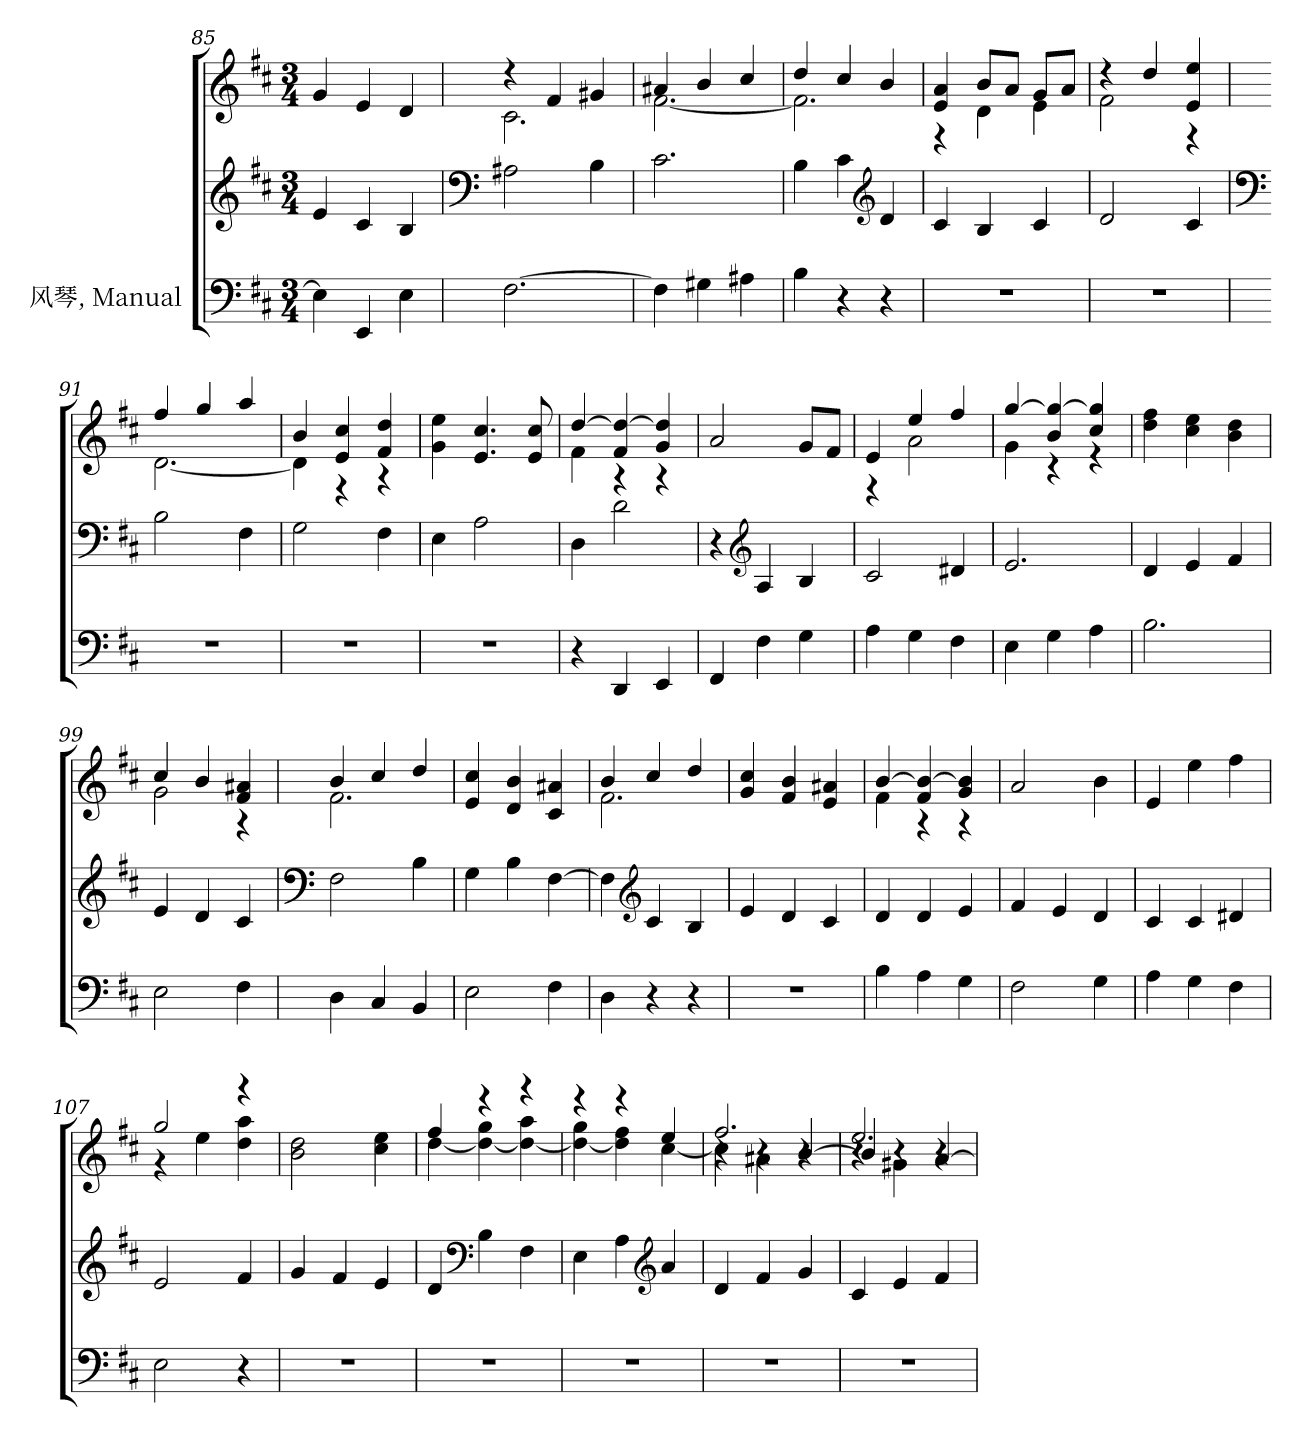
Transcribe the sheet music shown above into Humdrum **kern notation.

**kern	**kern	**kern
*part1	*part1	*part1
*staff3	*staff2	*staff1
*I"风琴, Manual	*	*
*clefF4	*clefG2	*clefG2
*k[f#c#]	*k[f#c#]	*k[f#c#]
*M3/4	*M3/4	*M3/4
=85	=85	=85
4E\]	4e/	4g/
4EE/	4c#/	4e/
4E\	4B/	4d/
=86	=86	=86
*	*clefF4	*
*	*	*^
[2.F#\	2A#X\	4r	2.c#\
.	.	4f#/	.
.	4B\	4g#X/	.
=87	=87	=87	=87
4F#\]	2.c#\	4a#X/	[2.f#\
4G#X\	.	4b/	.
4A#X\	.	4cc#/	.
=88	=88	=88	=88
4B\	4B\	4dd/	2.f#\]
4r	4c#\	4cc#/	.
*	*clefG2	*	*
4r	4d/	4b/	.
=89	=89	=89	=89
2.r	4c#/	4e/ 4a/	4r
.	4B/	8b/L	4d\
.	.	8a/J	.
.	4c#/	8g/L	4e\
.	.	8a/J	.
=90	=90	=90	=90
2.r	2d/	4r	2f#\
.	.	4dd/	.
.	4c#/	4e/ 4ee/	4r
!!LO:PB:g=z	!!
=91	=91	=91	=91
*	*clefF4	*	*
2.r	2B\	4ff#/	[2.d\
.	.	4gg/	.
.	4F#\	4aa/	.
=92	=92	=92	=92
2.r	2G\	4b/	4d\]
.	.	4e/ 4cc#/	4r
.	4F#\	4f#/ 4dd/	4r
*	*	*v	*v
=93	=93	=93
2.r	4E\	4g\ 4ee\
.	2A\	4.e/ 4.cc#/
.	.	8e/ 8cc#/
=94	=94	=94
*	*	*^
4r	4D\	[4dd/	4f#\
4DD/	2d\	4f#/ 4dd/_	4r
4EE/	.	4g/ 4dd/]	4r
*	*	*v	*v
=95	=95	=95
4FF#/	4r	2a/
*	*clefG2	*
4F#\	4A/	.
4G\	4B/	8g/L
.	.	8f#/J
=96	=96	=96
*	*	*^
4A\	2c#/	4e/	4r
4G\	.	4ee/	2a\
4F#\	4d#X/	4ff#/	.
=97	=97	=97	=97
4E\	2.e/	[4gg/	4g\
4G\	.	4b/ 4gg/_	4r
4A\	.	4cc#/ 4gg/]	4r
*	*	*v	*v
=98	=98	=98
2.B\	4d/	4dd\ 4ff#\
.	4e/	4cc#\ 4ee\
.	4f#/	4b\ 4dd\
!!LO:LB:g=z
=99	=99	=99
*	*	*^
2E\	4e/	4cc#/	2g\
.	4d/	4b/	.
4F#\	4c#/	4f#/ 4a#X/	4r
=100	=100	=100	=100
*	*clefF4	*	*
4D\	2F#\	4b/	2.f#\
4C#/	.	4cc#/	.
4BB/	4B\	4dd/	.
*	*	*v	*v
=101	=101	=101
2E\	4G\	4e/ 4cc#/
.	4B\	4d/ 4b/
4F#\	[4F#\	4c#/ 4a#X/
=102	=102	=102
*	*	*^
4D\	4F#\]	4b/	2.f#\
*	*clefG2	*	*
4r	4c#/	4cc#/	.
4r	4B/	4dd/	.
*	*	*v	*v
=103	=103	=103
2.r	4e/	4g/ 4cc#/
.	4d/	4f#/ 4b/
.	4c#/	4e/ 4a#X/
=104	=104	=104
*	*	*^
4B\	4d/	[4b/	4f#\
4A\	4d/	4f#/ 4b/_	4r
4G\	4e/	4g/ 4b/]	4r
*	*	*v	*v
=105	=105	=105
2F#\	4f#/	2a/
.	4e/	.
4G\	4d/	4b\
=106	=106	=106
4A\	4c#/	4e/
4G\	4c#/	4ee\
4F#\	4d#X/	4ff#\
!!LO:LB:g=z
=107	=107	=107
*	*	*^
2E\	2e/	2gg/	4r
.	.	.	4ee\
4r	4f#/	4r	4dd\ 4aa\
*	*	*v	*v
=108	=108	=108
2.r	4g/	2b\ 2dd\
.	4f#/	.
.	4e/	4cc#\ 4ee\
=109	=109	=109
*	*	*^
2.r	4d/	4ff#/	[4dd\
*	*clefF4	*	*
.	4B\	4r	4dd\_ 4gg\
.	4F#\	4r	4dd\_ 4aa\
=110	=110	=110	=110
2.r	4E\	4r	4dd\_ 4gg\
.	4A\	4r	4dd\] 4ff#\
*	*clefG2	*	*
.	4a/	4ee/	[4cc#\
=111	=111	=111	=111
*	*	*	*^
2.r	4d/	2.ff#/	4cc#\]	4r
.	4f#/	.	4a#X\	4r
.	4g/	.	4r	[4b/
=112	=112	=112	=112	=112
2.r	4c#/	2.ee/	4r	4b/]
.	4e/	.	4g#X\	4r
.	4f#/	.	4r	[4a/
*	*	*v	*v	*v
=	=	=
*-	*-	*-
